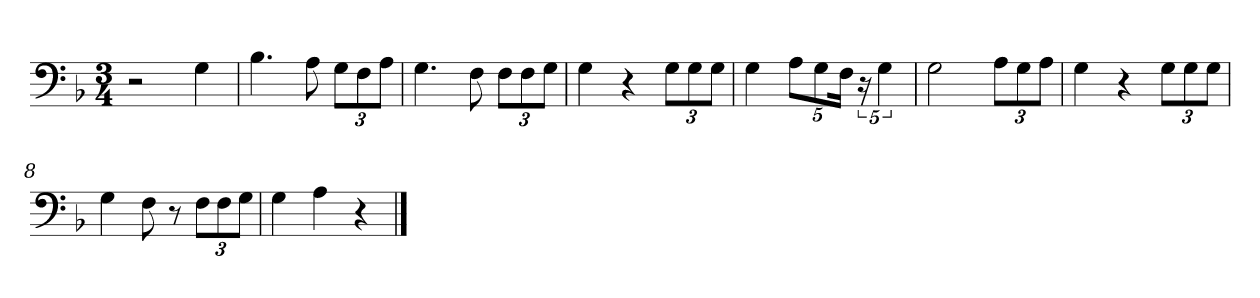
**kern
*part1
*staff1
*clefF4
*k[b-]
*M3/4
=1
2r
4G\
=2
4.B-\
8A\
12G\L
12F\
12A\J
=3
4.G\
8F\
12F\L
12F\
12G\J
=4
4G\
4r
12G\L
12G\
12G\J
=5
4G\
10A\L
10G\
20F\Jk
20r
5G\
=6
2G\
12A\L
12G\
12A\J
=7
4G\
4r
12G\L
12G\
12G\J
=8
4G\
8F\
8r
12F\L
12F\
12G\J
=9
4G\
4A\
4r
==
*-
